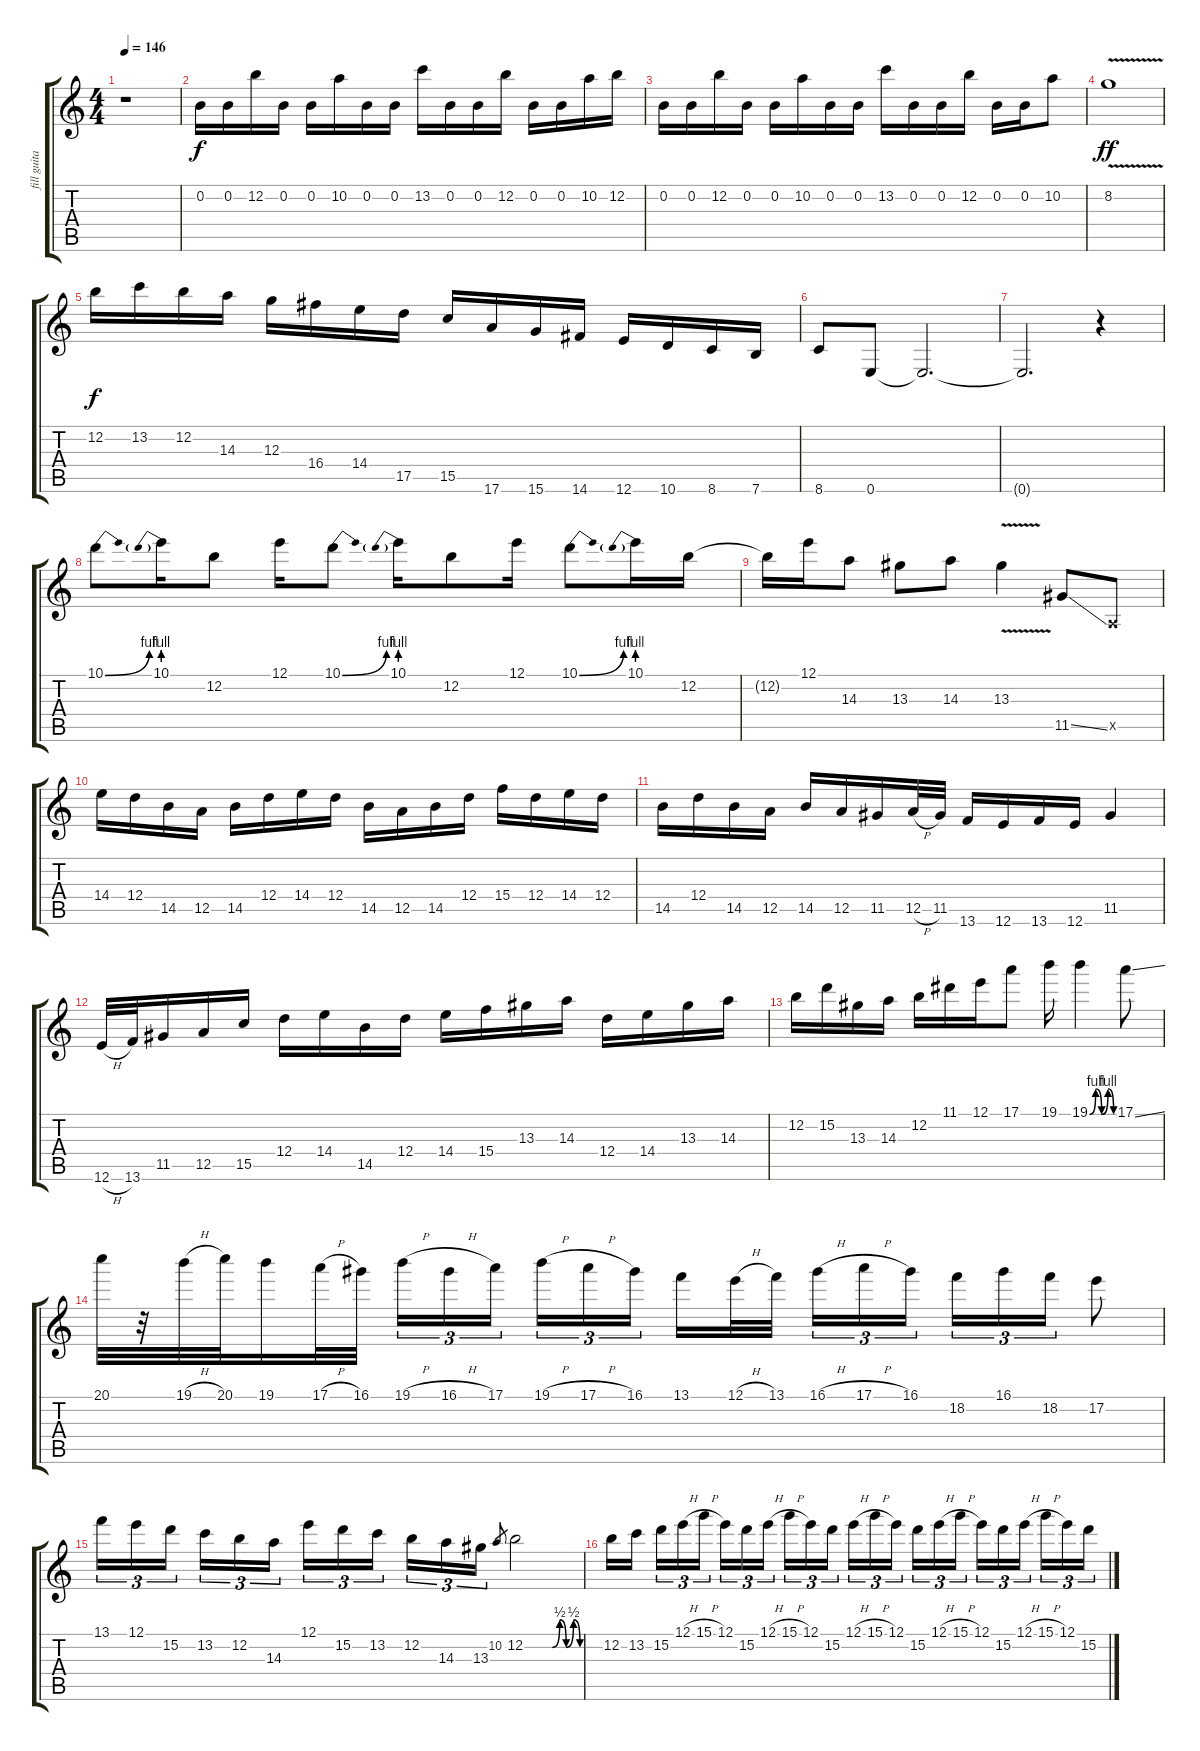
\track ("fill guitar" "fill guita") {instrument distortionguitar}
\staff {score tabs}
\tuning (E4 B3 G3 D3 A2 E2) {hide}
\ts (4 4)
\tempo 146
\clef g2
\ks c
r.1{dy ff} |
0.2.16{dy f} 0.2.16 12.2.16 0.2.16 0.2.16 10.2.16 0.2.16 0.2.16 13.2.16 0.2.16 0.2.16 12.2.16 0.2.16 0.2.16 10.2.16 12.2.16 |
0.2.16 0.2.16 12.2.16 0.2.16 0.2.16 10.2.16 0.2.16 0.2.16 13.2.16 0.2.16 0.2.16 12.2.16 0.2.16 0.2.16 10.2.8 |
8.2{v}.1{dy ff} |
12.2.16{dy f} 13.2.16 12.2.16 14.3.16 12.3.16 16.4.16 14.4.16 17.5.16 15.5.16 17.6.16 15.6.16 14.6.16 12.6.16 10.6.16 8.6.16 7.6.16 |
8.6.8 0.6.8 0.6{t}.2{d} |
0.6{t}.2{d} r.4 |
10.1{be (bend 0 0 60 4)}.8 10.1{be (prebend 0 4 60 4)}.16 12.2.8 12.1.16 10.1{be (bend 0 0 60 4)}.8 10.1{be (prebend 0 4 60 4)}.16 12.2.8 12.1.16 10.1{be (bend 0 0 60 4)}.8 10.1{be (prebend 0 4 60 4)}.16 12.2.16 |
12.2{t}.16 12.1.16 14.3.8 13.3.8 14.3.8 13.3{v}.4 11.5{ss}.8 0.5{x}.8 |
14.4.16 12.4.16 14.5.16 12.5.16 14.5.16 12.4.16 14.4.16 12.4.16 14.5.16 12.5.16 14.5.16 12.4.16 15.4.16 12.4.16 14.4.16 12.4.16 |
14.5.16 12.4.16 14.5.16 12.5.16 14.5.16 12.5.16 11.5.16 12.5{h}.32 11.5.32 13.6.16 12.6.16 13.6.16 12.6.16 11.5.4 |
12.6{h}.32 13.6.32 11.5.16 12.5.16 15.5.16 12.4.16 14.4.16 14.5.16 12.4.16 14.4.16 15.4.16 13.3.16 14.3.16 12.4.16 14.4.16 13.3.16 14.3.16 |
12.2.16 15.2.16 13.3.16 14.3.16 12.2.16 11.1.16 12.1.16 17.1.8 19.1.16 19.1{be (custom 0 0 15 4 30 0 46 4 60 0)}.4 17.1{ss}.8 |
20.1.32 r.32 19.1{h}.32 20.1.32 19.1.16 17.1{h}.32 16.1.32 19.1{h}.16{tu (3 2)} 16.1{h}.16{tu (3 2)} 17.1.16{tu (3 2) beam splitsecondary} 19.1{h}.16{tu (3 2)} 17.1{h}.16{tu (3 2)} 16.1.16{tu (3 2)} 13.1.16 12.1{h}.32 13.1.32{beam splitsecondary} 16.1{h}.16{tu (3 2)} 17.1{h}.16{tu (3 2)} 16.1.16{tu (3 2)} 18.2.16{tu (3 2)} 16.1.16{tu (3 2)} 18.2.16{tu (3 2)} 17.2.8 |
13.1.16{tu (3 2)} 12.1.16{tu (3 2)} 15.2.16{tu (3 2) beam splitsecondary} 13.2.16{tu (3 2)} 12.2.16{tu (3 2)} 14.3.16{tu (3 2)} 12.1.16{tu (3 2)} 15.2.16{tu (3 2)} 13.2.16{tu (3 2) beam splitsecondary} 12.2.16{tu (3 2)} 14.3.16{tu (3 2)} 13.3.16{tu (3 2)} 10.2.8{gr} 12.2{be (custom 0 0 30 0 38 2 45 0 53 2 60 0)}.2 |
12.2.16 13.2.16{beam splitsecondary} 15.2.16{tu (3 2)} 12.1{h}.16{tu (3 2)} 15.1{h}.16{tu (3 2)} 12.1.16{tu (3 2)} 15.2.16{tu (3 2)} 12.1{h}.16{tu (3 2) beam splitsecondary} 15.1{h}.16{tu (3 2)} 12.1.16{tu (3 2)} 15.2.16{tu (3 2)} 12.1{h}.16{tu (3 2)} 15.1{h}.16{tu (3 2)} 12.1.16{tu (3 2) beam splitsecondary} 15.2.16{tu (3 2)} 12.1{h}.16{tu (3 2)} 15.1{h}.16{tu (3 2)} 12.1.16{tu (3 2)} 15.2.16{tu (3 2)} 12.1{h}.16{tu (3 2) beam splitsecondary} 15.1{h}.16{tu (3 2)} 12.1.16{tu (3 2)} 15.2.16{tu (3 2)}
